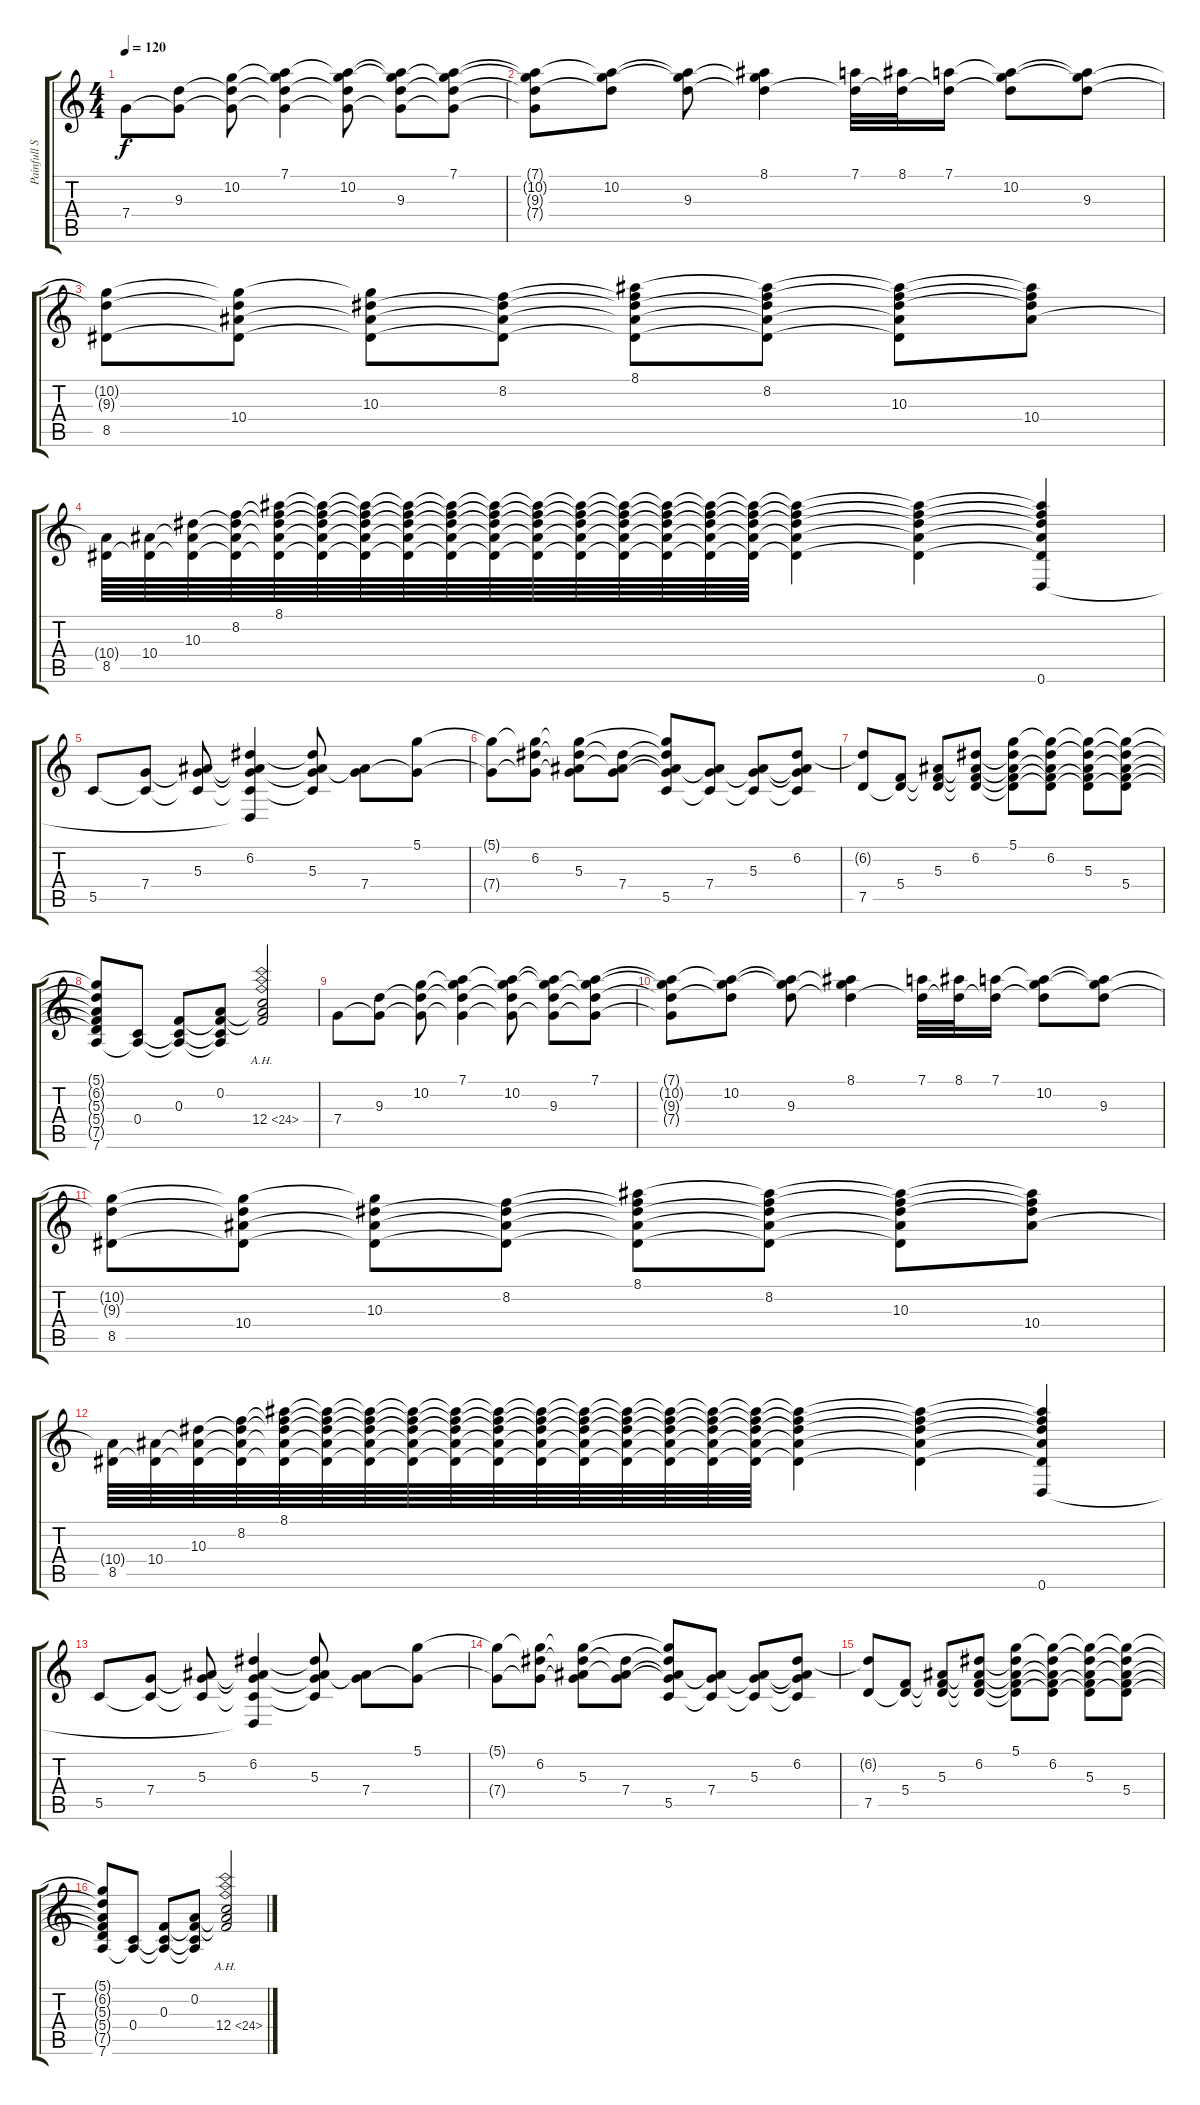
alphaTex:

\track ("Painfull Silence" "Painfull S") {instrument acousticguitarsteel}
\staff {score tabs}
\tuning (D4 A3 F3 C3 G2 D2) {hide}
\ts (4 4)
\tempo 120
\clef g2
\ks c
7.4.8{dy f} (9.3 7.4{t}).8 (10.2 9.3{t} 7.4{t}).8 (7.1 10.2{t} 9.3{t} 7.4{t}).4 (7.1{t} 10.2 9.3{t} 7.4{t}).8 (7.1{t} 10.2{t} 9.3 7.4{t}).8 (7.1 10.2{t} 9.3{t} 7.4{t}).8 |
(7.1{t} 10.2{t} 9.3{t} 7.4{t}).8 (7.1{t} 10.2 9.3{t}).8 (7.1{t} 10.2{t} 9.3).8 (8.1 10.2{t} 9.3{t}).4 (7.1 9.3{t}).32 (8.1 9.3{t}).32 (7.1 9.3{t}).16 (7.1{t} 10.2 9.3{t}).8 (7.1{t} 10.2{t} 9.3).8 |
(10.2{t} 9.3{t} 8.5).8 (10.2{t} 9.3{t} 10.4 8.5{t}).8 (10.2{t} 10.3 10.4{t} 8.5{t}).8 (8.2 10.3{t} 10.4{t} 8.5{t}).8 (8.1 8.2{t} 10.3{t} 10.4{t} 8.5{t}).8 (8.1{t} 8.2 10.3{t} 10.4{t} 8.5{t}).8 (8.1{t} 8.2{t} 10.3 10.4{t} 8.5{t}).8 (8.1{t} 8.2{t} 10.3{t} 10.4).8 |
(10.4{t} 8.5).64 (10.4 8.5{t}).64 (10.3 10.4{t} 8.5{t}).64 (8.2 10.3{t} 10.4{t} 8.5{t}).64 (8.1 8.2{t} 10.3{t} 10.4{t} 8.5{t}).64 (8.1{t} 8.2{t} 10.3{t} 10.4{t} 8.5{t}).64 (8.1{t} 8.2{t} 10.3{t} 10.4{t} 8.5{t}).64 (8.1{t} 8.2{t} 10.3{t} 10.4{t} 8.5{t}).64 (8.1{t} 8.2{t} 10.3{t} 10.4{t} 8.5{t}).64 (8.1{t} 8.2{t} 10.3{t} 10.4{t} 8.5{t}).64 (8.1{t} 8.2{t} 10.3{t} 10.4{t} 8.5{t}).64 (8.1{t} 8.2{t} 10.3{t} 10.4{t} 8.5{t}).64 (8.1{t} 8.2{t} 10.3{t} 10.4{t} 8.5{t}).64 (8.1{t} 8.2{t} 10.3{t} 10.4{t} 8.5{t}).64 (8.1{t} 8.2{t} 10.3{t} 10.4{t} 8.5{t}).64 (8.1{t} 8.2{t} 10.3{t} 10.4{t} 8.5{t}).64 (8.1{t} 8.2{t} 10.3{t} 10.4{t} 8.5{t}).4 (8.1{t} 8.2{t} 10.3{t} 10.4{t} 8.5{t}).4 (8.1{t} 8.2{t} 10.3{t} 10.4{t} 8.5{t} 0.6).4 |
5.5.8 (7.4 5.5{t}).8 (5.3 7.4{t} 5.5{t}).8 (6.2 5.3{t} 7.4{t} 5.5{t} 0.6{t}).4 (6.2{t} 5.3 7.4{t} 5.5{t}).8 (5.3{t} 7.4).8 (5.1 7.4{t}).8 |
(5.1{t} 7.4{t}).8 (5.1{t} 6.2 7.4{t}).8 (5.1{t} 6.2{t} 5.3 7.4{t}).8 (6.2{t} 5.3{t} 7.4).8 (5.1{t} 6.2{t} 5.3{t} 7.4{t} 5.5).8 (5.3{t} 7.4 5.5{t}).8 (5.3 7.4{t} 5.5{t}).8 (6.2 5.3{t} 7.4{t} 5.5{t}).8 |
(6.2{t} 7.5).8 (5.4 7.5{t}).8 (5.3 5.4{t} 7.5{t}).8 (6.2 5.3{t} 5.4{t} 7.5{t}).8 (5.1 6.2{t} 5.3{t} 5.4{t} 7.5{t}).8 (5.1{t} 6.2 5.3{t} 5.4{t} 7.5{t}).8 (5.1{t} 6.2{t} 5.3 5.4{t} 7.5{t}).8 (5.1{t} 6.2{t} 5.3{t} 5.4 7.5{t}).8 |
(5.1{t} 6.2{t} 5.3{t} 5.4{t} 7.5{t} 7.6).8 (0.4 7.6{t}).8 (0.3 0.4{t} 7.6{t}).8 (0.2 0.3{t} 0.4{t} 7.6{t}).8 (0.2{ah 12 t} 0.3{ah 12 t} 12.4{ah 12}).2 |
7.4.8 (9.3 7.4{t}).8 (10.2 9.3{t} 7.4{t}).8 (7.1 10.2{t} 9.3{t} 7.4{t}).4 (7.1{t} 10.2 9.3{t} 7.4{t}).8 (7.1{t} 10.2{t} 9.3 7.4{t}).8 (7.1 10.2{t} 9.3{t} 7.4{t}).8 |
(7.1{t} 10.2{t} 9.3{t} 7.4{t}).8 (7.1{t} 10.2 9.3{t}).8 (7.1{t} 10.2{t} 9.3).8 (8.1 10.2{t} 9.3{t}).4 (7.1 9.3{t}).32 (8.1 9.3{t}).32 (7.1 9.3{t}).16 (7.1{t} 10.2 9.3{t}).8 (7.1{t} 10.2{t} 9.3).8 |
(10.2{t} 9.3{t} 8.5).8 (10.2{t} 9.3{t} 10.4 8.5{t}).8 (10.2{t} 10.3 10.4{t} 8.5{t}).8 (8.2 10.3{t} 10.4{t} 8.5{t}).8 (8.1 8.2{t} 10.3{t} 10.4{t} 8.5{t}).8 (8.1{t} 8.2 10.3{t} 10.4{t} 8.5{t}).8 (8.1{t} 8.2{t} 10.3 10.4{t} 8.5{t}).8 (8.1{t} 8.2{t} 10.3{t} 10.4).8 |
(10.4{t} 8.5).64 (10.4 8.5{t}).64 (10.3 10.4{t} 8.5{t}).64 (8.2 10.3{t} 10.4{t} 8.5{t}).64 (8.1 8.2{t} 10.3{t} 10.4{t} 8.5{t}).64 (8.1{t} 8.2{t} 10.3{t} 10.4{t} 8.5{t}).64 (8.1{t} 8.2{t} 10.3{t} 10.4{t} 8.5{t}).64 (8.1{t} 8.2{t} 10.3{t} 10.4{t} 8.5{t}).64 (8.1{t} 8.2{t} 10.3{t} 10.4{t} 8.5{t}).64 (8.1{t} 8.2{t} 10.3{t} 10.4{t} 8.5{t}).64 (8.1{t} 8.2{t} 10.3{t} 10.4{t} 8.5{t}).64 (8.1{t} 8.2{t} 10.3{t} 10.4{t} 8.5{t}).64 (8.1{t} 8.2{t} 10.3{t} 10.4{t} 8.5{t}).64 (8.1{t} 8.2{t} 10.3{t} 10.4{t} 8.5{t}).64 (8.1{t} 8.2{t} 10.3{t} 10.4{t} 8.5{t}).64 (8.1{t} 8.2{t} 10.3{t} 10.4{t} 8.5{t}).64 (8.1{t} 8.2{t} 10.3{t} 10.4{t} 8.5{t}).4 (8.1{t} 8.2{t} 10.3{t} 10.4{t} 8.5{t}).4 (8.1{t} 8.2{t} 10.3{t} 10.4{t} 8.5{t} 0.6).4 |
5.5.8 (7.4 5.5{t}).8 (5.3 7.4{t} 5.5{t}).8 (6.2 5.3{t} 7.4{t} 5.5{t} 0.6{t}).4 (6.2{t} 5.3 7.4{t} 5.5{t}).8 (5.3{t} 7.4).8 (5.1 7.4{t}).8 |
(5.1{t} 7.4{t}).8 (5.1{t} 6.2 7.4{t}).8 (5.1{t} 6.2{t} 5.3 7.4{t}).8 (6.2{t} 5.3{t} 7.4).8 (5.1{t} 6.2{t} 5.3{t} 7.4{t} 5.5).8 (5.3{t} 7.4 5.5{t}).8 (5.3 7.4{t} 5.5{t}).8 (6.2 5.3{t} 7.4{t} 5.5{t}).8 |
(6.2{t} 7.5).8 (5.4 7.5{t}).8 (5.3 5.4{t} 7.5{t}).8 (6.2 5.3{t} 5.4{t} 7.5{t}).8 (5.1 6.2{t} 5.3{t} 5.4{t} 7.5{t}).8 (5.1{t} 6.2 5.3{t} 5.4{t} 7.5{t}).8 (5.1{t} 6.2{t} 5.3 5.4{t} 7.5{t}).8 (5.1{t} 6.2{t} 5.3{t} 5.4 7.5{t}).8 |
(5.1{t} 6.2{t} 5.3{t} 5.4{t} 7.5{t} 7.6).8 (0.4 7.6{t}).8 (0.3 0.4{t} 7.6{t}).8 (0.2 0.3{t} 0.4{t} 7.6{t}).8 (0.2{ah 12 t} 0.3{ah 12 t} 12.4{ah 12}).2
